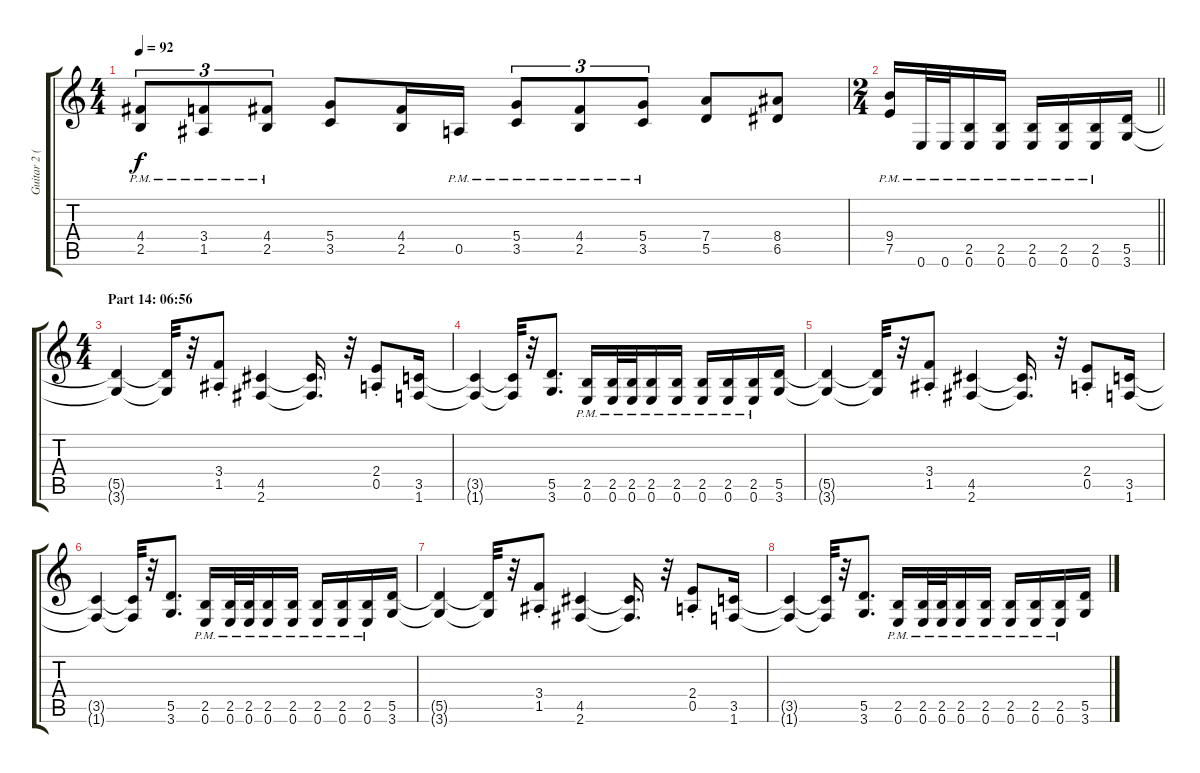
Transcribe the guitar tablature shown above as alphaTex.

\track ("Guitar 2 (Distortion)" "Guitar 2 (") {instrument distortionguitar}
\staff {score tabs}
\tuning (E4 B3 G3 D3 A2 E2) {hide}
\ts (4 4)
\tempo 92
\clef g2
\ks c
(4.4{pm} 2.5{pm}).8{tu (3 2) dy f} (3.4{pm} 1.5{pm}).8{tu (3 2)} (4.4{pm} 2.5{pm}).8{tu (3 2)} (5.4 3.5).8 (4.4 2.5).16 0.5{pm}.16 (5.4{pm} 3.5{pm}).8{tu (3 2)} (4.4{pm} 2.5{pm}).8{tu (3 2)} (5.4{pm} 3.5{pm}).8{tu (3 2)} (7.4 5.5).8 (8.4 6.5).8 |
\ts (2 4)
\barLineRight lightlight
(9.4 7.5{pm}).16 0.6{pm}.32 0.6{pm}.32 (2.5{pm} 0.6{pm}).16 (2.5{pm} 0.6{pm}).16 (2.5{pm} 0.6{pm}).16 (2.5{pm} 0.6{pm}).16 (2.5{pm} 0.6{pm}).16 (5.5 3.6).16 |
\ts (4 4)
\section ("" "Part 14: 06:56")
(5.5{t} 3.6{t}).4 (5.5{t} 3.6{t}).32 r.32 (3.4{st} 1.5{st}).8 (4.5 2.6).4 (4.5{t} 2.6{t}).16{d} r.32 (2.4{st} 0.5{st}).8 (3.5 1.6).16 |
(3.5{t} 1.6{t}).4 (3.5{t} 1.6{t}).32 r.32 (5.5 3.6).8{d} (2.5{pm} 0.6{pm}).16 (2.5{pm} 0.6{pm}).32 (2.5{pm} 0.6{pm}).32 (2.5{pm} 0.6{pm}).16 (2.5{pm} 0.6{pm}).16 (2.5{pm} 0.6{pm}).16 (2.5{pm} 0.6{pm}).16 (2.5{pm} 0.6{pm}).16 (5.5 3.6).16 |
(5.5{t} 3.6{t}).4 (5.5{t} 3.6{t}).32 r.32 (3.4{st} 1.5{st}).8 (4.5 2.6).4 (4.5{t} 2.6{t}).16{d} r.32 (2.4{st} 0.5{st}).8 (3.5 1.6).16 |
(3.5{t} 1.6{t}).4 (3.5{t} 1.6{t}).32 r.32 (5.5 3.6).8{d} (2.5{pm} 0.6{pm}).16 (2.5{pm} 0.6{pm}).32 (2.5{pm} 0.6{pm}).32 (2.5{pm} 0.6{pm}).16 (2.5{pm} 0.6{pm}).16 (2.5{pm} 0.6{pm}).16 (2.5{pm} 0.6{pm}).16 (2.5{pm} 0.6{pm}).16 (5.5 3.6).16 |
(5.5{t} 3.6{t}).4 (5.5{t} 3.6{t}).32 r.32 (3.4{st} 1.5{st}).8 (4.5 2.6).4 (4.5{t} 2.6{t}).16{d} r.32 (2.4{st} 0.5{st}).8 (3.5 1.6).16 |
(3.5{t} 1.6{t}).4 (3.5{t} 1.6{t}).32 r.32 (5.5 3.6).8{d} (2.5{pm} 0.6{pm}).16 (2.5{pm} 0.6{pm}).32 (2.5{pm} 0.6{pm}).32 (2.5{pm} 0.6{pm}).16 (2.5{pm} 0.6{pm}).16 (2.5{pm} 0.6{pm}).16 (2.5{pm} 0.6{pm}).16 (2.5{pm} 0.6{pm}).16 (5.5 3.6).16
